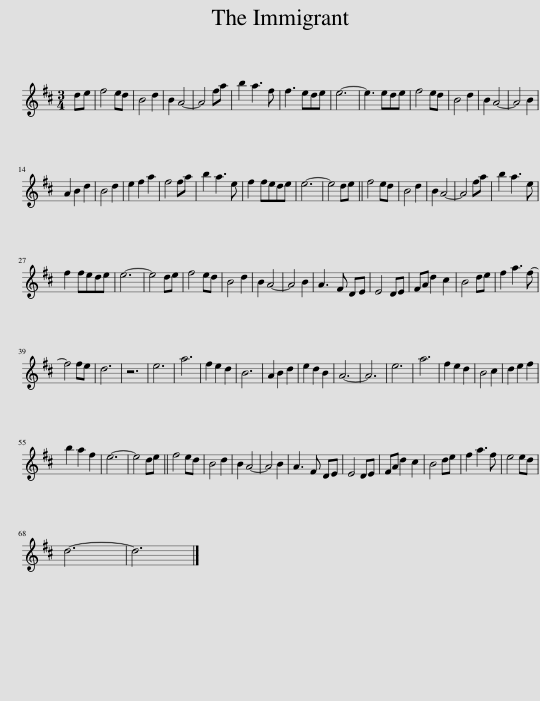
X:1
L:1/8
M:3/4
I:linebreak $
K:D
V:1 treble
V:1
 de | f4 ed | B4 d2 | B2 A4- | A4 fa | %5
 b2 a3 f | f3 ede | e6- | e3 ede | f4 ed | %10
 B4 d2 | B2 A4- | A4 B2 |$ A2 B2 d2 | B4 d2 | %15
 e2 f2 a2 | f4 fa | b2 a3 e | f2 fede | e6- | %20
 e4 de || f4 ed | B4 d2 | B2 A4- | A4 fa | %25
 b2 a3 e |$ f2 fede | e6- | e4 de | f4 ed | %30
 B4 d2 | B2 A4- | A4 B2 | A3 F DE | E4 DE | %35
 FA d2 c2 | B4 de | f2 a3 f- |$ f4 fe | d6 | %40
 z6 | e6 | a6 | f2 e2 d2 | B6 | %45
 A2 B2 d2 | e2 d2 B2 | A6- | A6 | e6 | %50
 a6 | f2 e2 d2 | B4 c2 | d2 e2 f2 |$ b2 a2 f2 | %55
 e6- | e4 de || f4 ed | B4 d2 | B2 A4- | %60
 A4 B2 | A3 F DE | E4 DE | FA d2 c2 | B4 de | %65
 f2 a3 f | e4 ed |$ d6- | d6 |] %69
